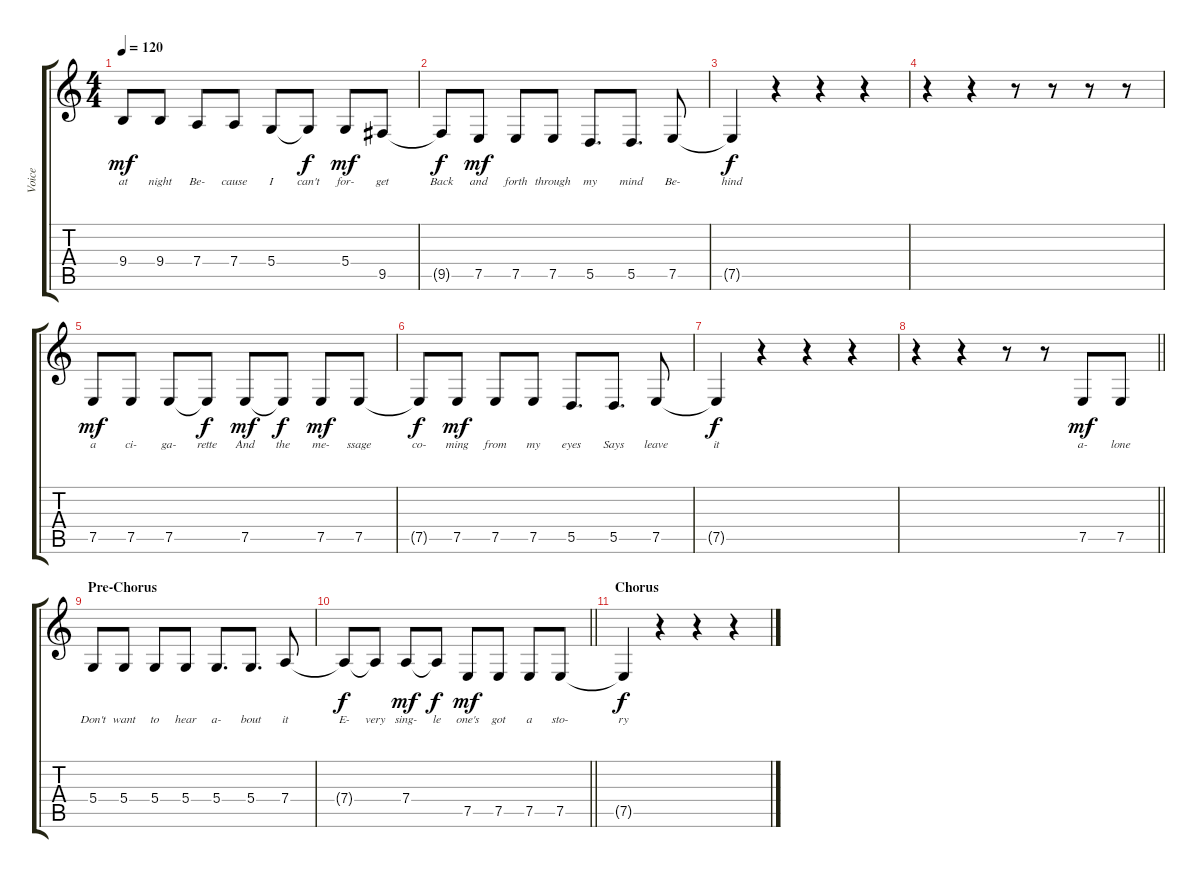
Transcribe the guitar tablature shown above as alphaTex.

\track ("Voice" "Voice") {instrument altosax}
\staff {score tabs}
\tuning (E4 B3 G3 D3 A2 E2) {hide}
\ts (4 4)
\tempo 120
\clef g2
\ks c
9.4.8{lyrics (0 "at") lyrics (1 "") lyrics (2 "") lyrics (3 "") lyrics (4 "") dy mf} 9.4.8{lyrics (0 "night") lyrics (1 "") lyrics (2 "") lyrics (3 "") lyrics (4 "")} 7.4.8{lyrics (0 "Be-") lyrics (1 "") lyrics (2 "") lyrics (3 "") lyrics (4 "")} 7.4.8{lyrics (0 "cause") lyrics (1 "") lyrics (2 "") lyrics (3 "") lyrics (4 "")} 5.4.8{lyrics (0 "I") lyrics (1 "") lyrics (2 "") lyrics (3 "") lyrics (4 "")} 5.4{t}.8{lyrics (0 "can't") lyrics (1 "") lyrics (2 "") lyrics (3 "") lyrics (4 "") dy f} 5.4.8{lyrics (0 "for-") lyrics (1 "") lyrics (2 "") lyrics (3 "") lyrics (4 "") dy mf} 9.5.8{lyrics (0 "get") lyrics (1 "") lyrics (2 "") lyrics (3 "") lyrics (4 "")} |
9.5{t}.8{lyrics (0 "Back") lyrics (1 "") lyrics (2 "") lyrics (3 "") lyrics (4 "") dy f} 7.5.8{lyrics (0 "and") lyrics (1 "") lyrics (2 "") lyrics (3 "") lyrics (4 "") dy mf} 7.5.8{lyrics (0 "forth") lyrics (1 "") lyrics (2 "") lyrics (3 "") lyrics (4 "")} 7.5.8{lyrics (0 "through") lyrics (1 "") lyrics (2 "") lyrics (3 "") lyrics (4 "")} 5.5.8{d lyrics (0 "my") lyrics (1 "") lyrics (2 "") lyrics (3 "") lyrics (4 "")} 5.5.8{d lyrics (0 "mind") lyrics (1 "") lyrics (2 "") lyrics (3 "") lyrics (4 "")} 7.5.8{lyrics (0 "Be-") lyrics (1 "") lyrics (2 "") lyrics (3 "") lyrics (4 "")} |
7.5{t}.4{lyrics (0 "hind") lyrics (1 "") lyrics (2 "") lyrics (3 "") lyrics (4 "") dy f} r.4 r.4 r.4 |
r.4 r.4 r.8 r.8 r.8 r.8 |
7.5.8{lyrics (0 "a") lyrics (1 "") lyrics (2 "") lyrics (3 "") lyrics (4 "") dy mf} 7.5.8{lyrics (0 "ci-") lyrics (1 "") lyrics (2 "") lyrics (3 "") lyrics (4 "")} 7.5.8{lyrics (0 "ga-") lyrics (1 "") lyrics (2 "") lyrics (3 "") lyrics (4 "")} 7.5{t}.8{lyrics (0 "rette") lyrics (1 "") lyrics (2 "") lyrics (3 "") lyrics (4 "") dy f} 7.5.8{lyrics (0 "And") lyrics (1 "") lyrics (2 "") lyrics (3 "") lyrics (4 "") dy mf} 7.5{t}.8{lyrics (0 "the") lyrics (1 "") lyrics (2 "") lyrics (3 "") lyrics (4 "") dy f} 7.5.8{lyrics (0 "me-") lyrics (1 "") lyrics (2 "") lyrics (3 "") lyrics (4 "") dy mf} 7.5.8{lyrics (0 "ssage") lyrics (1 "") lyrics (2 "") lyrics (3 "") lyrics (4 "")} |
7.5{t}.8{lyrics (0 "co-") lyrics (1 "") lyrics (2 "") lyrics (3 "") lyrics (4 "") dy f} 7.5.8{lyrics (0 "ming") lyrics (1 "") lyrics (2 "") lyrics (3 "") lyrics (4 "") dy mf} 7.5.8{lyrics (0 "from") lyrics (1 "") lyrics (2 "") lyrics (3 "") lyrics (4 "")} 7.5.8{lyrics (0 "my") lyrics (1 "") lyrics (2 "") lyrics (3 "") lyrics (4 "")} 5.5.8{d lyrics (0 "eyes") lyrics (1 "") lyrics (2 "") lyrics (3 "") lyrics (4 "")} 5.5.8{d lyrics (0 "Says") lyrics (1 "") lyrics (2 "") lyrics (3 "") lyrics (4 "")} 7.5.8{lyrics (0 "leave") lyrics (1 "") lyrics (2 "") lyrics (3 "") lyrics (4 "")} |
7.5{t}.4{lyrics (0 "it") lyrics (1 "") lyrics (2 "") lyrics (3 "") lyrics (4 "") dy f} r.4 r.4 r.4 |
\barLineRight lightlight
r.4 r.4 r.8 r.8 7.5.8{lyrics (0 "a-") lyrics (1 "") lyrics (2 "") lyrics (3 "") lyrics (4 "") dy mf} 7.5.8{lyrics (0 "lone") lyrics (1 "") lyrics (2 "") lyrics (3 "") lyrics (4 "")} |
\section ("" "Pre-Chorus")
5.4.8{lyrics (0 "Don't") lyrics (1 "") lyrics (2 "") lyrics (3 "") lyrics (4 "")} 5.4.8{lyrics (0 "want") lyrics (1 "") lyrics (2 "") lyrics (3 "") lyrics (4 "")} 5.4.8{lyrics (0 "to") lyrics (1 "") lyrics (2 "") lyrics (3 "") lyrics (4 "")} 5.4.8{lyrics (0 "hear") lyrics (1 "") lyrics (2 "") lyrics (3 "") lyrics (4 "")} 5.4.8{d lyrics (0 "a-") lyrics (1 "") lyrics (2 "") lyrics (3 "") lyrics (4 "")} 5.4.8{d lyrics (0 "bout") lyrics (1 "") lyrics (2 "") lyrics (3 "") lyrics (4 "")} 7.4.8{lyrics (0 "it") lyrics (1 "") lyrics (2 "") lyrics (3 "") lyrics (4 "")} |
\barLineRight lightlight
7.4{t}.8{lyrics (0 "E-") lyrics (1 "") lyrics (2 "") lyrics (3 "") lyrics (4 "") dy f} 7.4{t}.8{lyrics (0 "very") lyrics (1 "") lyrics (2 "") lyrics (3 "") lyrics (4 "")} 7.4.8{lyrics (0 "sing-") lyrics (1 "") lyrics (2 "") lyrics (3 "") lyrics (4 "") dy mf} 7.4{t}.8{lyrics (0 "le") lyrics (1 "") lyrics (2 "") lyrics (3 "") lyrics (4 "") dy f} 7.5.8{lyrics (0 "one's") lyrics (1 "") lyrics (2 "") lyrics (3 "") lyrics (4 "") dy mf} 7.5.8{lyrics (0 "got") lyrics (1 "") lyrics (2 "") lyrics (3 "") lyrics (4 "")} 7.5.8{lyrics (0 "a") lyrics (1 "") lyrics (2 "") lyrics (3 "") lyrics (4 "")} 7.5.8{lyrics (0 "sto-") lyrics (1 "") lyrics (2 "") lyrics (3 "") lyrics (4 "")} |
\section ("" "Chorus")
7.5{t}.4{lyrics (0 "ry") lyrics (1 "") lyrics (2 "") lyrics (3 "") lyrics (4 "") dy f} r.4 r.4 r.4
